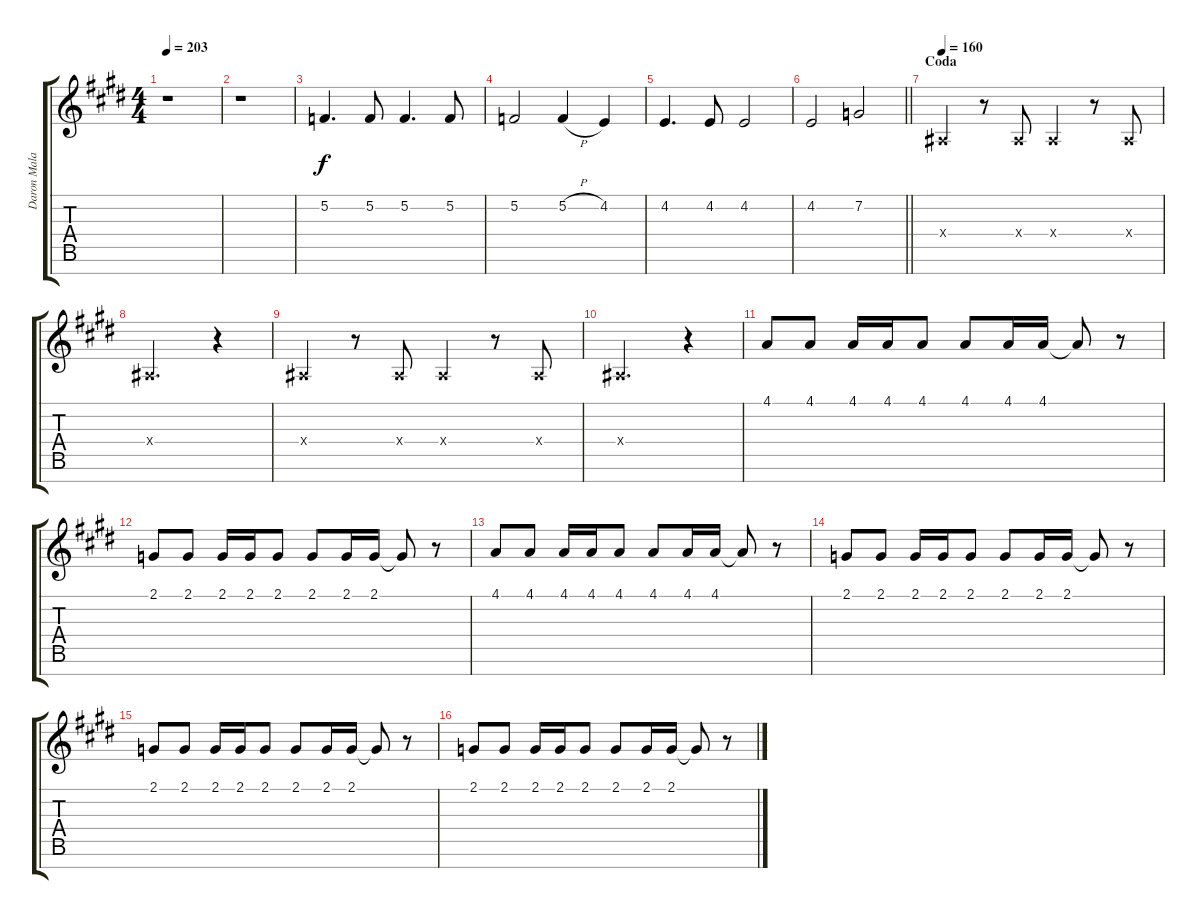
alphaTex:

\track ("Daron Malakian [Vocals]" "Daron Mala") {instrument clarinet}
\staff {score tabs}
\tuning (F4 C4 Ab3 Eb3 Bb2 F2 C2) {hide}
\ts (4 4)
\tempo 203
\clef g2
\ks c#minor
r.1{dy f} |
r.1 |
5.2.4{d} 5.2.8 5.2.4{d} 5.2.8 |
5.2.2 5.2{h}.4 4.2.4 |
4.2.4{d} 4.2.8 4.2.2 |
\barLineRight lightlight
4.2.2 7.2.2 |
\section ("" "Coda")
\tempo 160
7.4{x}.4 r.8 7.4{x}.8 7.4{x}.4 r.8 7.4{x}.8 |
7.4{x}.2{d} r.4 |
7.4{x}.4 r.8 7.4{x}.8 7.4{x}.4 r.8 7.4{x}.8 |
7.4{x}.2{d} r.4 |
4.1.8{volume 12} 4.1.8 4.1.16 4.1.16 4.1.8 4.1.8 4.1.16 4.1.16 4.1{t}.8 r.8 |
2.1.8 2.1.8 2.1.16 2.1.16 2.1.8 2.1.8 2.1.16 2.1.16 2.1{t}.8 r.8 |
4.1.8 4.1.8 4.1.16 4.1.16 4.1.8 4.1.8 4.1.16 4.1.16 4.1{t}.8 r.8 |
2.1.8 2.1.8 2.1.16 2.1.16 2.1.8 2.1.8 2.1.16 2.1.16 2.1{t}.8 r.8 |
2.1.8 2.1.8 2.1.16 2.1.16 2.1.8 2.1.8 2.1.16 2.1.16 2.1{t}.8 r.8 |
2.1.8 2.1.8 2.1.16 2.1.16 2.1.8 2.1.8 2.1.16 2.1.16 2.1{t}.8 r.8
